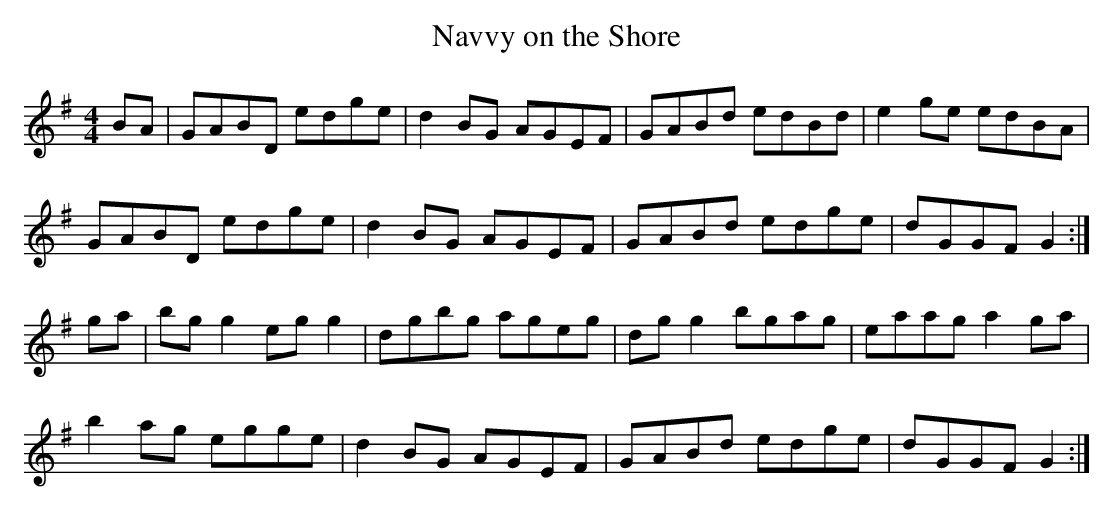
X:1
T: Navvy on the Shore
M: 4/4
L: 1/8
K: G
BA|GABD edge|d2 BG AGEF|GABd edBd|e2 ge edBA|
GABD edge|d2 BG AGEF|GABd edge|dGGF G2 :|
ga|bg g2 eg g2|dgbg ageg|dg g2 bgag|eaag a2 ga|
b2 ag egge|d2 BG AGEF|GABd edge|dGGF G2 :|
